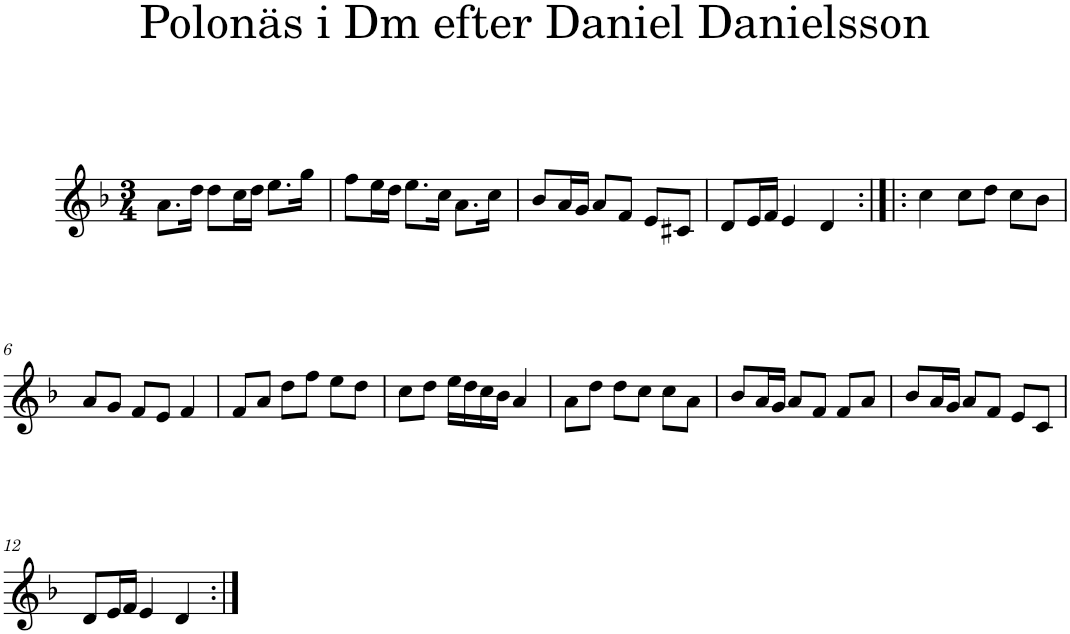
**kern
*part1
*staff1
*I"Piano
*I'Pno
*clefG2
*k[b-]
*d:
*M3/4
=1
8.a\L
16dd\Jk
8dd\L
16cc\L
16dd\JJ
8.ee\L
16gg\Jk
=2
8ff\L
16ee\L
16dd\JJ
8.ee\L
16cc\Jk
8.a\L
16cc\Jk
=3
8b-/L
16a/L
16g/JJ
8a/L
8f/J
8e/L
8c#X/J
=4
8d/L
16e/L
16f/JJ
4e/
4d/
=5:|!|:
4cc\
8cc\L
8dd\J
8cc\L
8b-\J
!!LO:LB:g=z
=6
8a/L
8g/J
8f/L
8e/J
4f/
=7
8f/L
8a/J
8dd\L
8ff\J
8ee\L
8dd\J
=8
8cc\L
8dd\J
16ee\LL
16dd\
16cc\
16b-\JJ
4a/
=9
8a\L
8dd\J
8dd\L
8cc\J
8cc\L
8a\J
=10
8b-/L
16a/L
16g/JJ
8a/L
8f/J
8f/L
8a/J
=11
8b-/L
16a/L
16g/JJ
8a/L
8f/J
8e/L
8c/J
!!LO:LB:g=z
=12
8d/L
16e/L
16f/JJ
4e/
4d/
=:|!
*-
